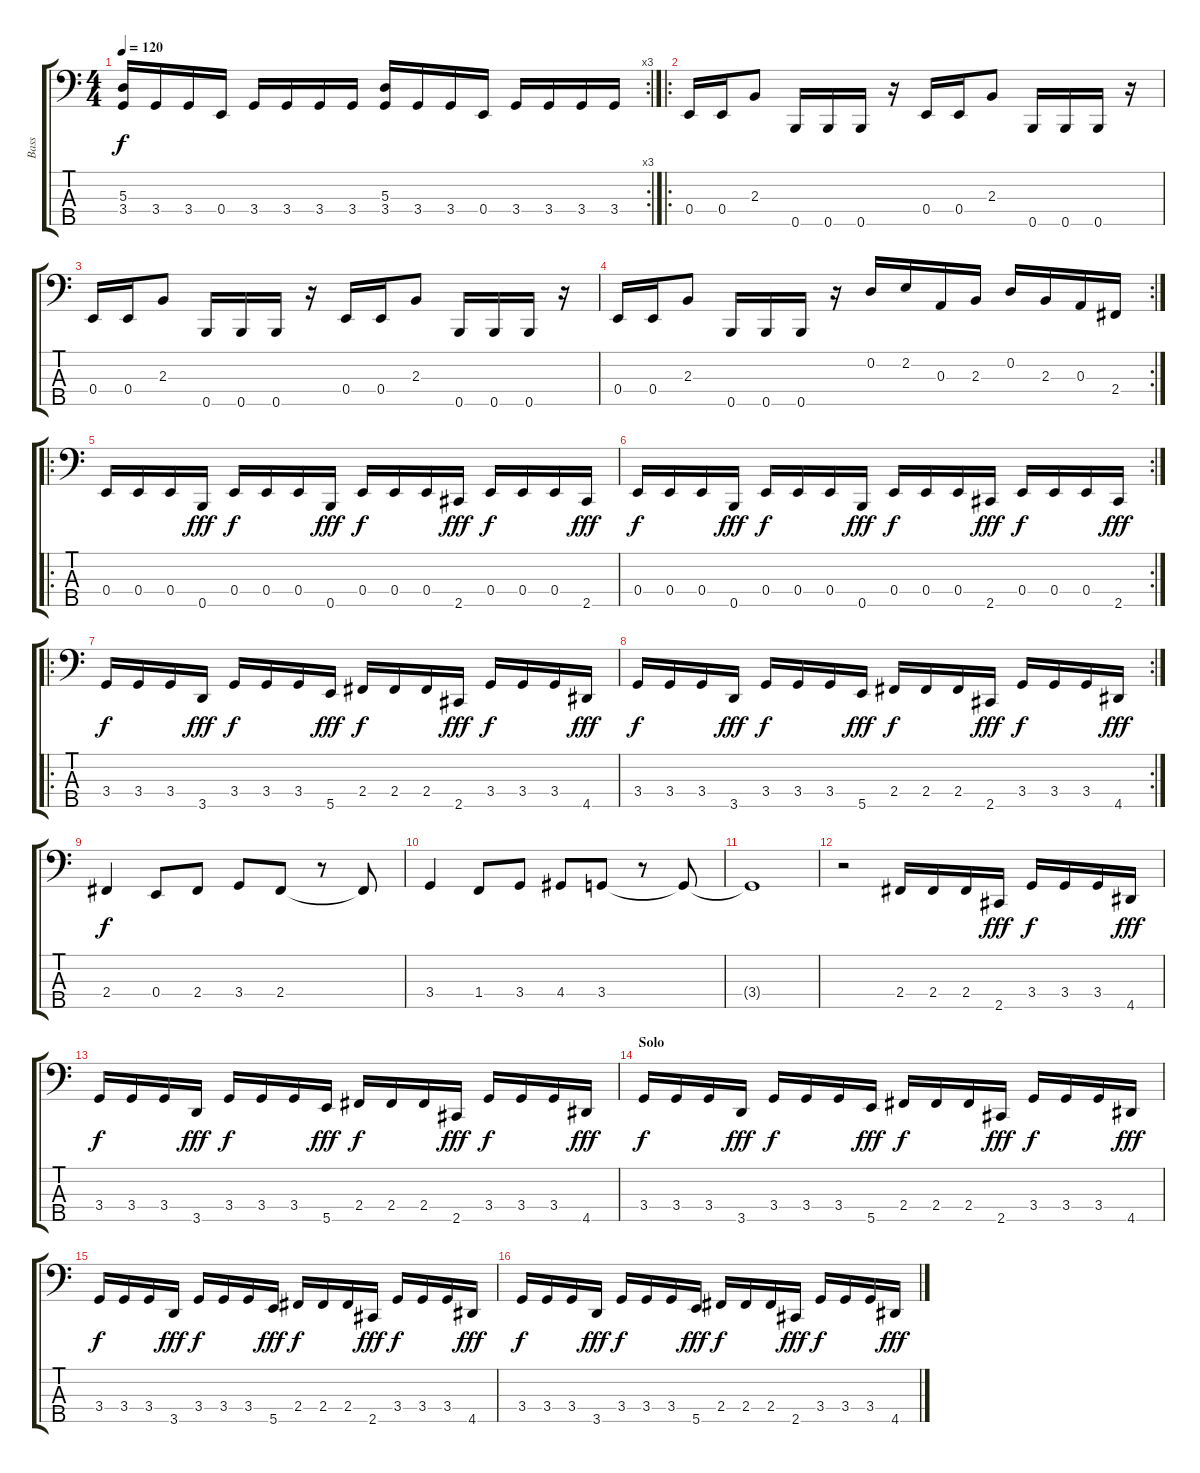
\track ("Bass" "Bass") {instrument electricbassfinger}
\staff {score tabs}
\tuning (G2 D2 A1 E1 B0) {hide}
\rc 3
\ts (4 4)
\tempo 120
\clef f4
\ks c
(5.3 3.4).16{dy f} 3.4.16 3.4.16 0.4.16 3.4.16 3.4.16 3.4.16 3.4.16 (5.3 3.4).16 3.4.16 3.4.16 0.4.16 3.4.16 3.4.16 3.4.16 3.4.16 |
\ro
0.4.16{instrument electricbassfinger} 0.4.16 2.3.8 0.5.16 0.5.16 0.5.16 r.16 0.4.16 0.4.16 2.3.8 0.5.16 0.5.16 0.5.16 r.16 |
0.4.16 0.4.16 2.3.8 0.5.16 0.5.16 0.5.16 r.16 0.4.16 0.4.16 2.3.8 0.5.16 0.5.16 0.5.16 r.16 |
\rc 2
0.4.16 0.4.16 2.3.8 0.5.16 0.5.16 0.5.16 r.16 0.2.16 2.2.16 0.3.16 2.3.16 0.2.16 2.3.16 0.3.16 2.4.16 |
\ro
0.4.16 0.4.16 0.4.16 0.5.16{dy fff} 0.4.16{dy f} 0.4.16 0.4.16 0.5.16{dy fff} 0.4.16{dy f} 0.4.16 0.4.16 2.5.16{dy fff} 0.4.16{dy f} 0.4.16 0.4.16 2.5.16{dy fff} |
\rc 2
0.4.16{dy f} 0.4.16 0.4.16 0.5.16{dy fff} 0.4.16{dy f} 0.4.16 0.4.16 0.5.16{dy fff} 0.4.16{dy f} 0.4.16 0.4.16 2.5.16{dy fff} 0.4.16{dy f} 0.4.16 0.4.16 2.5.16{dy fff} |
\ro
3.4.16{dy f} 3.4.16 3.4.16 3.5.16{dy fff} 3.4.16{dy f} 3.4.16 3.4.16 5.5.16{dy fff} 2.4.16{dy f} 2.4.16 2.4.16 2.5.16{dy fff} 3.4.16{dy f} 3.4.16 3.4.16 4.5.16{dy fff} |
\rc 2
3.4.16{dy f} 3.4.16 3.4.16 3.5.16{dy fff} 3.4.16{dy f} 3.4.16 3.4.16 5.5.16{dy fff} 2.4.16{dy f} 2.4.16 2.4.16 2.5.16{dy fff} 3.4.16{dy f} 3.4.16 3.4.16 4.5.16{dy fff} |
2.4.4{dy f instrument slapbass1} 0.4.8 2.4.8 3.4.8 2.4.8 r.8 2.4{t}.8 |
3.4.4 1.4.8 3.4.8 4.4.8 3.4.8 r.8 3.4{t}.8{instrument electricbassfinger} |
3.4{t}.1 |
r.2 2.4.16 2.4.16 2.4.16 2.5.16{dy fff} 3.4.16{dy f} 3.4.16 3.4.16 4.5.16{dy fff} |
3.4.16{dy f} 3.4.16 3.4.16 3.5.16{dy fff} 3.4.16{dy f} 3.4.16 3.4.16 5.5.16{dy fff} 2.4.16{dy f} 2.4.16 2.4.16 2.5.16{dy fff} 3.4.16{dy f} 3.4.16 3.4.16 4.5.16{dy fff} |
\section ("" "Solo")
3.4.16{dy f} 3.4.16 3.4.16 3.5.16{dy fff} 3.4.16{dy f} 3.4.16 3.4.16 5.5.16{dy fff} 2.4.16{dy f} 2.4.16 2.4.16 2.5.16{dy fff} 3.4.16{dy f} 3.4.16 3.4.16 4.5.16{dy fff} |
3.4.16{dy f} 3.4.16 3.4.16 3.5.16{dy fff} 3.4.16{dy f} 3.4.16 3.4.16 5.5.16{dy fff} 2.4.16{dy f} 2.4.16 2.4.16 2.5.16{dy fff} 3.4.16{dy f} 3.4.16 3.4.16 4.5.16{dy fff} |
3.4.16{dy f} 3.4.16 3.4.16 3.5.16{dy fff} 3.4.16{dy f} 3.4.16 3.4.16 5.5.16{dy fff} 2.4.16{dy f} 2.4.16 2.4.16 2.5.16{dy fff} 3.4.16{dy f} 3.4.16 3.4.16 4.5.16{dy fff}
